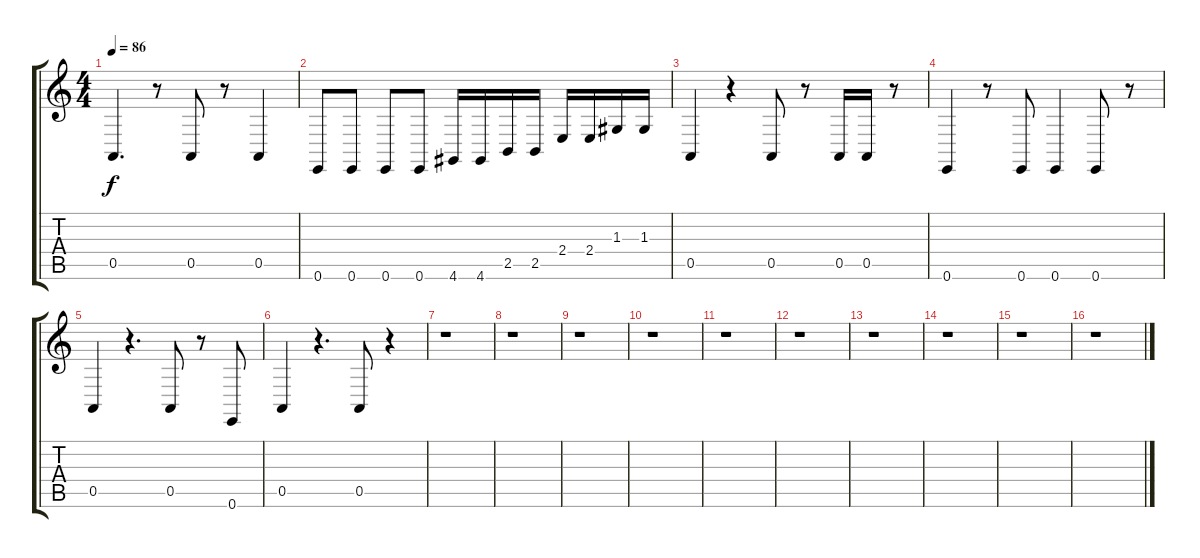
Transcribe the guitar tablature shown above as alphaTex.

\track "" {instrument violin}
\staff {score tabs}
\tuning (E4 B3 G3 D3 A2 E2) {hide}
\ts (4 4)
\tempo 86
\clef g2
\ks c
0.5.4{d dy f} r.8 0.5.8 r.8 0.5.4 |
0.6.8 0.6.8 0.6.8 0.6.8 4.6.16 4.6.16 2.5.16 2.5.16 2.4.16 2.4.16 1.3.16 1.3.16 |
0.5.4 r.4 0.5.8 r.8 0.5.16 0.5.16 r.8 |
0.6.4 r.8 0.6.8 0.6.4 0.6.8 r.8 |
0.5.4 r.4{d} 0.5.8 r.8 0.6.8 |
0.5.4 r.4{d} 0.5.8 r.4 |
r.1 |
r.1 |
r.1 |
r.1 |
r.1 |
r.1 |
r.1 |
r.1 |
r.1 |
r.1
